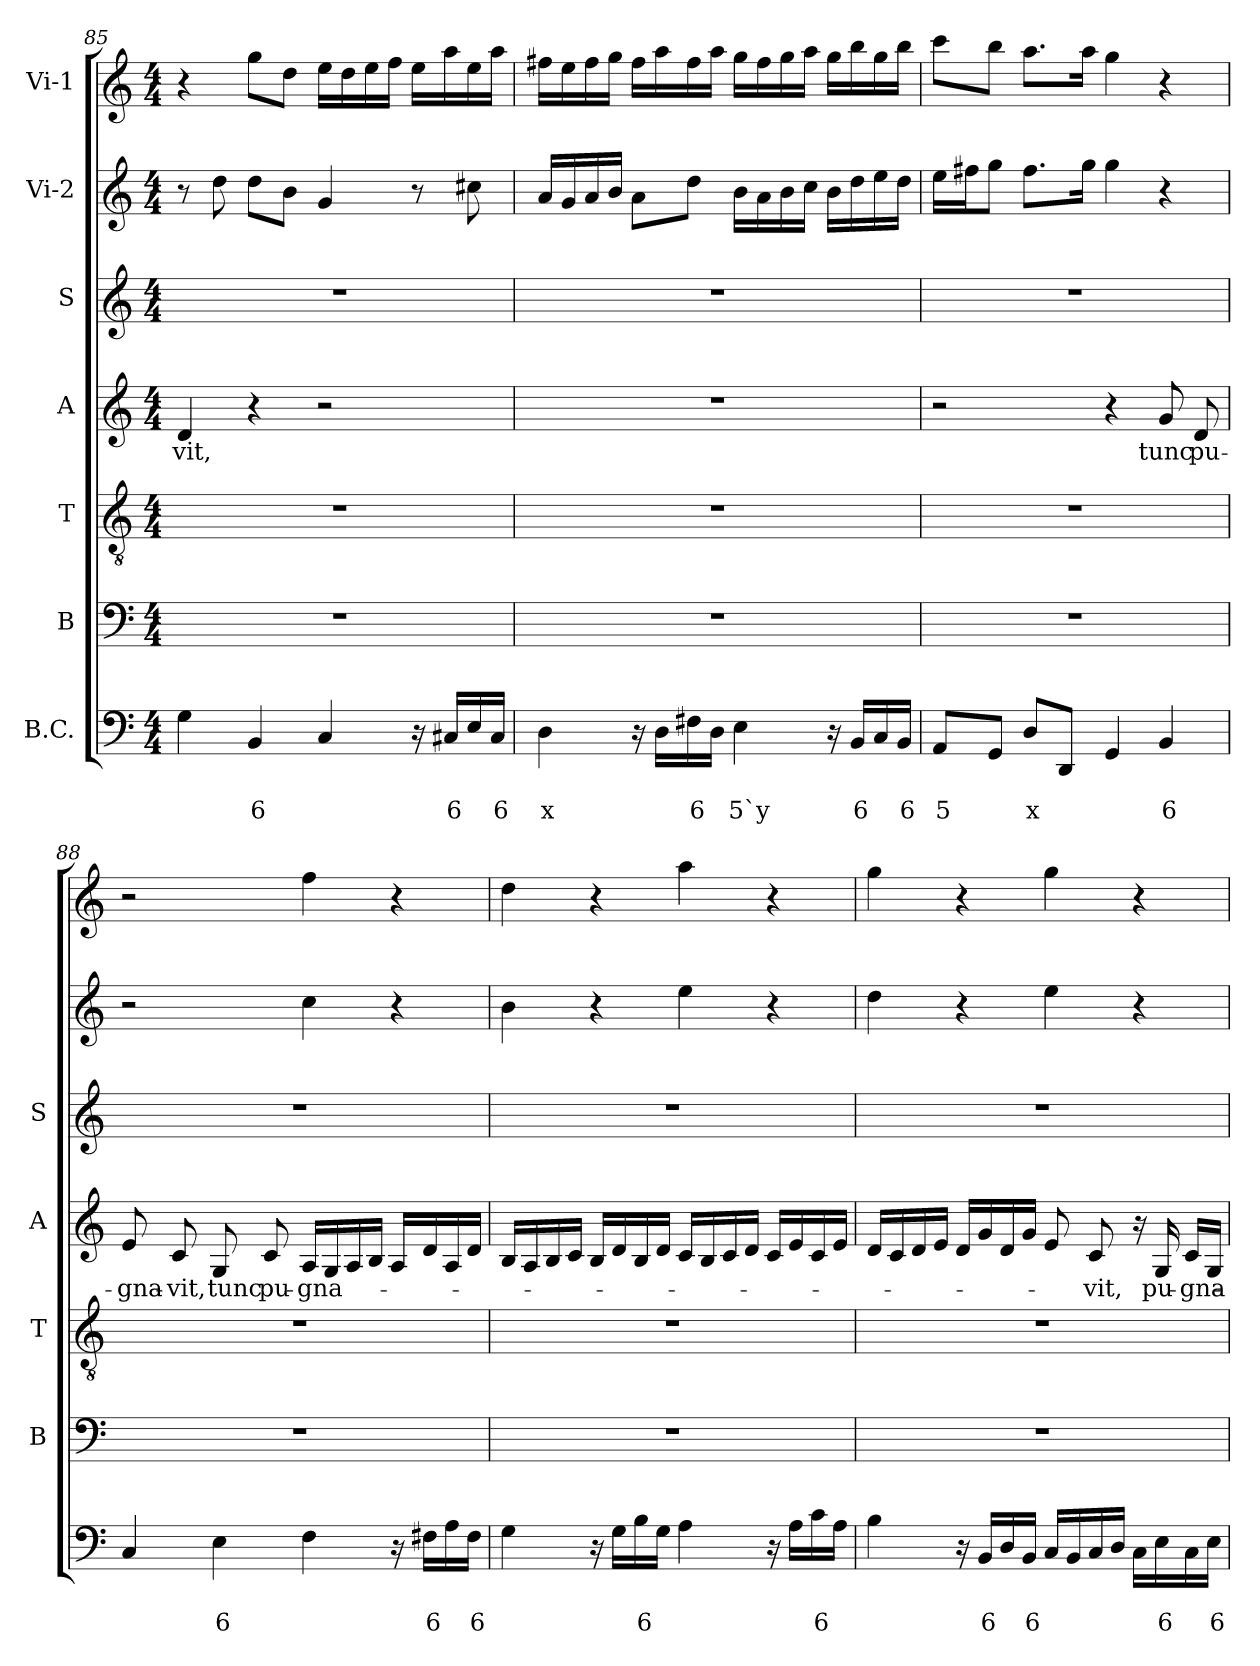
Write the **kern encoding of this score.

**kern	**text	**text	**kern	**kern	**kern	**text	**kern	**kern	**kern
*part7	*part7	*part7	*part6	*part5	*part4	*part4	*part3	*part2	*part1
*staff7	*staff7	*staff7	*staff6	*staff5	*staff4	*staff4	*staff3	*staff2	*staff1
*I"B.C.	*	*	*I"B	*I"T	*I"A	*	*I"S	*I"Vi-2	*I"Vi-1
*	*	*	*I'B	*I'T	*I'A	*	*I'S	*	*
*clefF4	*	*	*clefF4	*clefGv2	*clefG2	*	*clefG2	*clefG2	*clefG2
*k[]	*	*	*k[]	*k[]	*k[]	*	*k[]	*k[]	*k[]
*C:	*	*	*C:	*C:	*C:	*	*C:	*C:	*C:
*M4/4	*	*	*M4/4	*M4/4	*M4/4	*	*M4/4	*M4/4	*M4/4
=85	=85	=85	=85	=85	=85	=85	=85	=85	=85
!	!	!	!	!	!	!LO:LY:b	!	!	!
4G\	.	.	1r	1r	4d/	-vit,	1r	8r	4r
.	.	.	.	.	.	.	.	8dd\	.
!	!	!LO:LY:b	!	!	!	!	!	!	!
4BB/	.	6	.	.	4r	.	.	8dd\L	8gg\L
.	.	.	.	.	.	.	.	8b\J	8dd\J
4C/	.	.	.	.	2r	.	.	4g/	16ee\LL
.	.	.	.	.	.	.	.	.	16dd\
.	.	.	.	.	.	.	.	.	16ee\
.	.	.	.	.	.	.	.	.	16ff\JJ
16r	.	.	.	.	.	.	.	8r	16ee\LL
!	!	!LO:LY:b	!	!	!	!	!	!	!
16C#X/LL	.	6	.	.	.	.	.	.	16aa\
16E/	.	.	.	.	.	.	.	8cc#X\	16ee\
!	!	!LO:LY:b	!	!	!	!	!	!	!
16C#/JJ	.	6	.	.	.	.	.	.	16aa\JJ
=86	=86	=86	=86	=86	=86	=86	=86	=86	=86
!	!	!LO:LY:b	!	!	!	!	!	!	!
4D\	.	x	1r	1r	1r	.	1r	16a/LL	16ff#X\LL
.	.	.	.	.	.	.	.	16g/	16ee\
.	.	.	.	.	.	.	.	16a/	16ff#\
.	.	.	.	.	.	.	.	16b/JJ	16gg\JJ
16r	.	.	.	.	.	.	.	8a\L	16ff#\LL
16D\LL	.	.	.	.	.	.	.	.	16aa\
!	!	!LO:LY:b	!	!	!	!	!	!	!
16F#X\	.	6	.	.	.	.	.	8dd\J	16ff#\
16D\JJ	.	.	.	.	.	.	.	.	16aa\JJ
!	!	!LO:LY:b	!	!	!	!	!	!	!
4E\	.	5`y	.	.	.	.	.	16b\LL	16gg\LL
.	.	.	.	.	.	.	.	16a\	16ff#\
.	.	.	.	.	.	.	.	16b\	16gg\
.	.	.	.	.	.	.	.	16cc\JJ	16aa\JJ
16r	.	.	.	.	.	.	.	16b\LL	16gg\LL
!	!	!LO:LY:b	!	!	!	!	!	!	!
16BB/LL	.	6	.	.	.	.	.	16dd\	16bb\
16C/	.	.	.	.	.	.	.	16ee\	16gg\
!	!	!LO:LY:b	!	!	!	!	!	!	!
16BB/JJ	.	6	.	.	.	.	.	16dd\JJ	16bb\JJ
!!LO:PB:g=z
=87	=87	=87	=87	=87	=87	=87	=87	=87	=87
!	!	!LO:LY:b	!	!	!	!	!	!	!
8AA/L	.	5	1r	1r	2r	.	1r	16ee\LL	8ccc\L
.	.	.	.	.	.	.	.	16ff#X\J	.
8GG/J	.	.	.	.	.	.	.	8gg\J	8bb\J
!	!	!LO:LY:b	!	!	!	!	!	!	!
8D/L	.	x	.	.	.	.	.	8.ff#\L	8.aa\L
8DD/J	.	.	.	.	.	.	.	.	.
.	.	.	.	.	.	.	.	16gg\Jk	16aa\Jk
4GG/	.	.	.	.	4r	.	.	4gg\	4gg\
!	!	!LO:LY:b	!	!	!	!LO:LY:b	!	!	!
4BB/	.	6	.	.	8g/	tunc	.	4r	4r
!	!	!	!	!	!	!LO:LY:b	!	!	!
.	.	.	.	.	8d/	pu-	.	.	.
=88	=88	=88	=88	=88	=88	=88	=88	=88	=88
!	!	!	!	!	!	!LO:LY:b	!	!	!
4C/	.	.	1r	1r	8e/	-gna-	1r	2r	2r
!	!	!	!	!	!	!LO:LY:b	!	!	!
.	.	.	.	.	8c/	-vit,	.	.	.
!	!	!LO:LY:b	!	!	!	!LO:LY:b	!	!	!
4E\	.	6	.	.	8G/	tunc	.	.	.
!	!	!	!	!	!	!LO:LY:b	!	!	!
.	.	.	.	.	8c/	pu-	.	.	.
!	!	!	!	!	!	!LO:LY:b	!	!	!
4F\	.	.	.	.	16A/LL	-gna-	.	4cc\	4ff\
.	.	.	.	.	16G/	.	.	.	.
.	.	.	.	.	16A/	.	.	.	.
.	.	.	.	.	16B/JJ	.	.	.	.
16r	.	.	.	.	16A/LL	.	.	4r	4r
!	!	!LO:LY:b	!	!	!	!	!	!	!
16F#X\LL	.	6	.	.	16d/	.	.	.	.
16A\	.	.	.	.	16A/	.	.	.	.
!	!	!LO:LY:b	!	!	!	!	!	!	!
16F#\JJ	.	6	.	.	16d/JJ	.	.	.	.
=89	=89	=89	=89	=89	=89	=89	=89	=89	=89
4G\	.	.	1r	1r	16B/LL	.	1r	4b\	4dd\
.	.	.	.	.	16A/	.	.	.	.
.	.	.	.	.	16B/	.	.	.	.
.	.	.	.	.	16c/JJ	.	.	.	.
16r	.	.	.	.	16B/LL	.	.	4r	4r
16G\LL	.	.	.	.	16d/	.	.	.	.
!	!	!LO:LY:b	!	!	!	!	!	!	!
16B\	.	6	.	.	16B/	.	.	.	.
16G\JJ	.	.	.	.	16d/JJ	.	.	.	.
4A\	.	.	.	.	16c/LL	.	.	4ee\	4aa\
.	.	.	.	.	16B/	.	.	.	.
.	.	.	.	.	16c/	.	.	.	.
.	.	.	.	.	16d/JJ	.	.	.	.
16r	.	.	.	.	16c/LL	.	.	4r	4r
16A\LL	.	.	.	.	16e/	.	.	.	.
!	!	!LO:LY:b	!	!	!	!	!	!	!
16c\	.	6	.	.	16c/	.	.	.	.
16A\JJ	.	.	.	.	16e/JJ	.	.	.	.
!!LO:LB:g=z
=90	=90	=90	=90	=90	=90	=90	=90	=90	=90
4B\	.	.	1r	1r	16d/LL	.	1r	4dd\	4gg\
.	.	.	.	.	16c/	.	.	.	.
.	.	.	.	.	16d/	.	.	.	.
.	.	.	.	.	16e/JJ	.	.	.	.
16r	.	.	.	.	16d/LL	.	.	4r	4r
!	!	!LO:LY:b	!	!	!	!	!	!	!
16BB/LL	.	6	.	.	16g/	.	.	.	.
16D/	.	.	.	.	16d/	.	.	.	.
!	!	!LO:LY:b	!	!	!	!	!	!	!
16BB/JJ	.	6	.	.	16g/JJ	.	.	.	.
16C/LL	.	.	.	.	8e/	.	.	4ee\	4gg\
16BB/	.	.	.	.	.	.	.	.	.
!	!	!	!	!	!	!LO:LY:b	!	!	!
16C/	.	.	.	.	8c/	-vit,	.	.	.
16D/JJ	.	.	.	.	.	.	.	.	.
16C\LL	.	.	.	.	16r	.	.	4r	4r
!	!	!LO:LY:b	!	!	!	!LO:LY:b	!	!	!
16E\	.	6	.	.	16G/	pu-	.	.	.
!	!	!	!	!	!	!LO:LY:b	!	!	!
16C\	.	.	.	.	16c/LL	-gna-	.	.	.
!	!	!LO:LY:b	!	!	!	!	!	!	!
16E\JJ	.	6	.	.	16G/JJ	.	.	.	.
=	=	=	=	=	=	=	=	=	=
*-	*-	*-	*-	*-	*-	*-	*-	*-	*-
